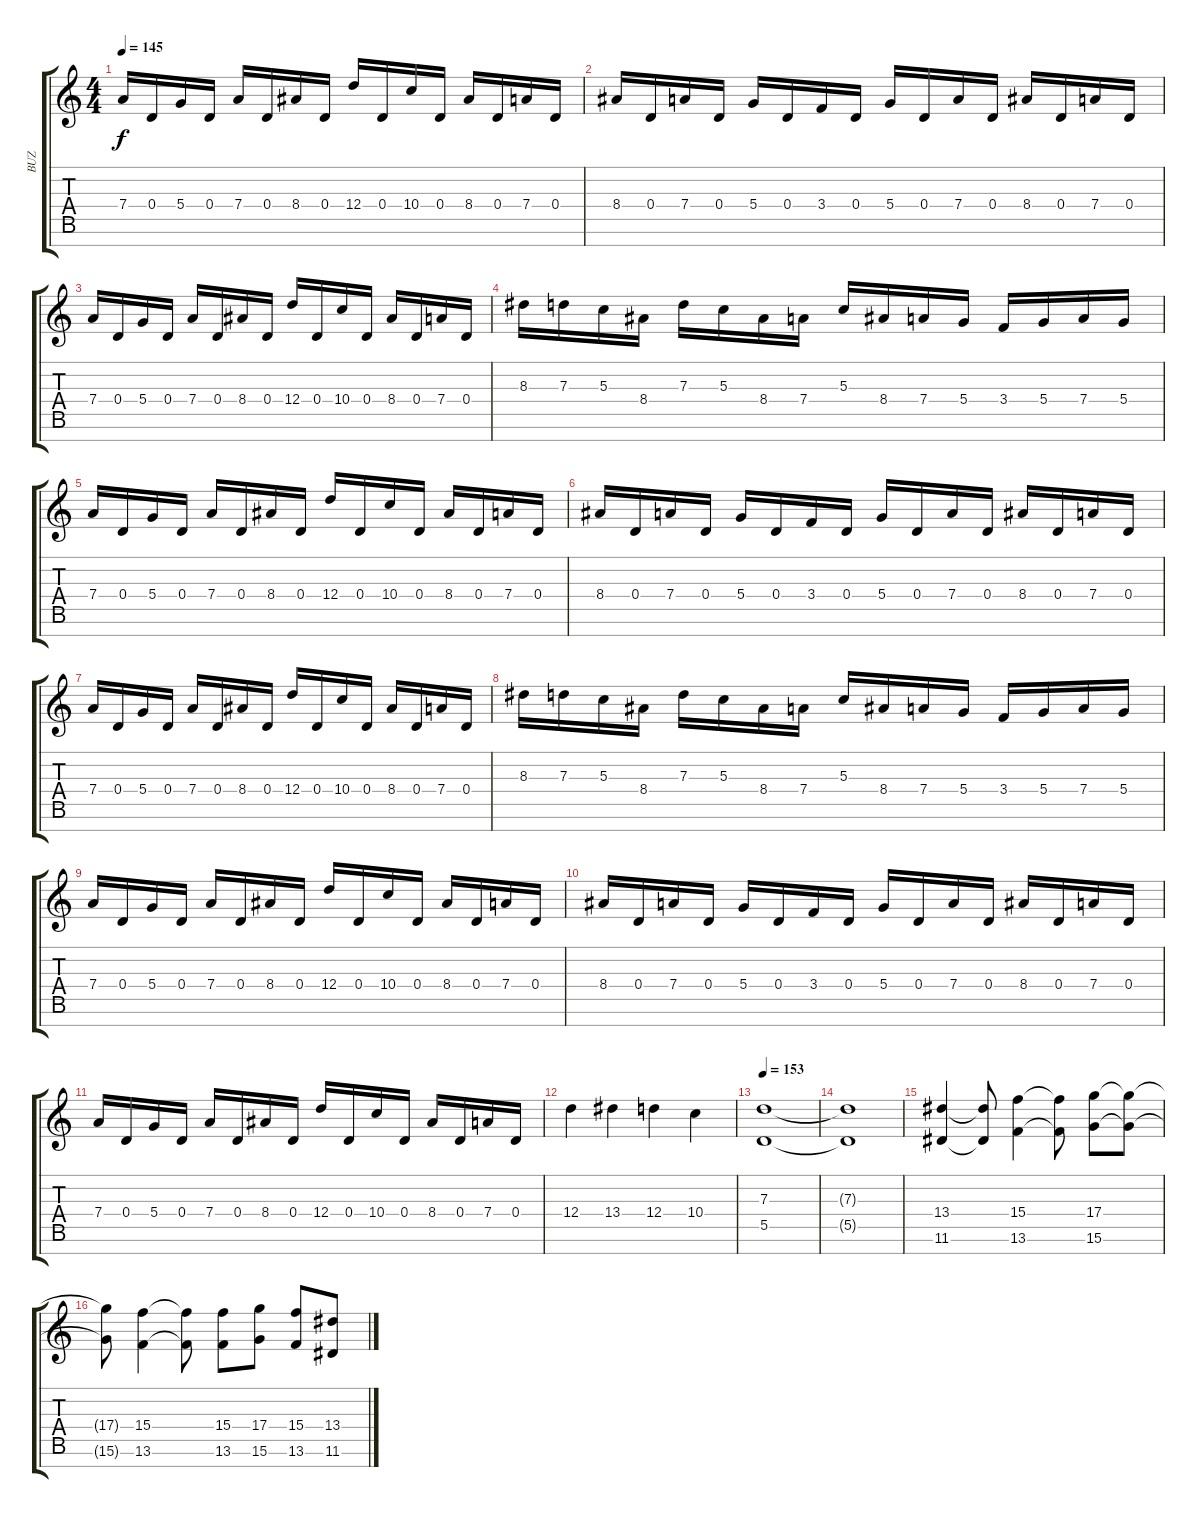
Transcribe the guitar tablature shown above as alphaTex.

\track ("BUZ" "BUZ") {instrument distortionguitar}
\staff {score tabs}
\tuning (E4 B3 G3 D3 A2 E2 B1) {hide}
\ts (4 4)
\tempo 145
\clef g2
\ks c
7.4.16{dy f} 0.4.16 5.4.16 0.4.16 7.4.16 0.4.16 8.4.16 0.4.16 12.4.16 0.4.16 10.4.16 0.4.16 8.4.16 0.4.16 7.4.16 0.4.16 |
8.4.16 0.4.16 7.4.16 0.4.16 5.4.16 0.4.16 3.4.16 0.4.16 5.4.16 0.4.16 7.4.16 0.4.16 8.4.16 0.4.16 7.4.16 0.4.16 |
7.4.16 0.4.16 5.4.16 0.4.16 7.4.16 0.4.16 8.4.16 0.4.16 12.4.16 0.4.16 10.4.16 0.4.16 8.4.16 0.4.16 7.4.16 0.4.16 |
8.3.16 7.3.16 5.3.16 8.4.16 7.3.16 5.3.16 8.4.16 7.4.16 5.3.16 8.4.16 7.4.16 5.4.16 3.4.16 5.4.16 7.4.16 5.4.16 |
7.4.16 0.4.16 5.4.16 0.4.16 7.4.16 0.4.16 8.4.16 0.4.16 12.4.16 0.4.16 10.4.16 0.4.16 8.4.16 0.4.16 7.4.16 0.4.16 |
8.4.16 0.4.16 7.4.16 0.4.16 5.4.16 0.4.16 3.4.16 0.4.16 5.4.16 0.4.16 7.4.16 0.4.16 8.4.16 0.4.16 7.4.16 0.4.16 |
7.4.16 0.4.16 5.4.16 0.4.16 7.4.16 0.4.16 8.4.16 0.4.16 12.4.16 0.4.16 10.4.16 0.4.16 8.4.16 0.4.16 7.4.16 0.4.16 |
8.3.16 7.3.16 5.3.16 8.4.16 7.3.16 5.3.16 8.4.16 7.4.16 5.3.16 8.4.16 7.4.16 5.4.16 3.4.16 5.4.16 7.4.16 5.4.16 |
7.4.16 0.4.16 5.4.16 0.4.16 7.4.16 0.4.16 8.4.16 0.4.16 12.4.16 0.4.16 10.4.16 0.4.16 8.4.16 0.4.16 7.4.16 0.4.16 |
8.4.16 0.4.16 7.4.16 0.4.16 5.4.16 0.4.16 3.4.16 0.4.16 5.4.16 0.4.16 7.4.16 0.4.16 8.4.16 0.4.16 7.4.16 0.4.16 |
7.4.16 0.4.16 5.4.16 0.4.16 7.4.16 0.4.16 8.4.16 0.4.16 12.4.16 0.4.16 10.4.16 0.4.16 8.4.16 0.4.16 7.4.16 0.4.16 |
12.4.4 13.4.4 12.4.4 10.4.4 |
\tempo 153
(7.3 5.5).1 |
(7.3{t} 5.5{t}).1 |
(13.4 11.6).4 (13.4{t} 11.6{t}).8 (15.4 13.6).4 (15.4{t} 13.6{t}).8 (17.4 15.6).8 (17.4{t} 15.6{t}).8 |
(17.4{t} 15.6{t}).8 (15.4 13.6).4 (15.4{t} 13.6{t}).8 (15.4 13.6).8 (17.4 15.6).8 (15.4 13.6).8 (13.4 11.6).8
